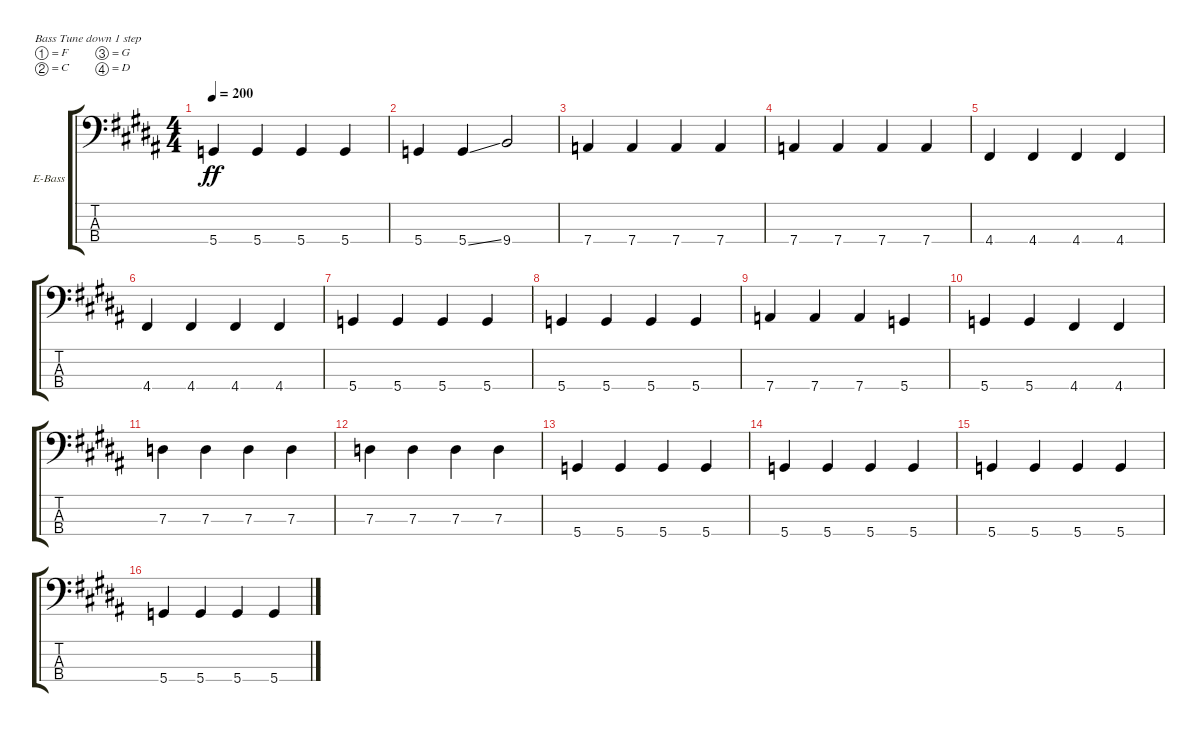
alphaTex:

\defaultSystemsLayout 4
\bracketExtendMode groupsimilarinstruments
\firstSystemTrackNameOrientation horizontal
\otherSystemsTrackNameOrientation horizontal
\track ("Bass" "E-Bass") {instrument electricbassfinger}
\staff {score tabs}
\tuning (F2 C2 G1 D1)
\ts (4 4)
\tempo 200
\clef f4
\ks b
5.4.4{dy ff} 5.4.4 5.4.4 5.4.4 |
5.4.4 5.4{ss}.4 9.4.2 |
7.4.4 7.4.4 7.4.4 7.4.4 |
7.4.4 7.4.4 7.4.4 7.4.4 |
4.4.4 4.4.4 4.4.4 4.4.4 |
4.4.4 4.4.4 4.4.4 4.4.4 |
5.4.4 5.4.4 5.4.4 5.4.4 |
5.4.4 5.4.4 5.4.4 5.4.4 |
7.4.4 7.4.4 7.4.4 5.4.4 |
5.4.4 5.4.4 4.4.4 4.4.4 |
7.3.4 7.3.4 7.3.4 7.3.4 |
7.3.4 7.3.4 7.3.4 7.3.4 |
5.4.4 5.4.4 5.4.4 5.4.4 |
5.4.4 5.4.4 5.4.4 5.4.4 |
5.4.4 5.4.4 5.4.4 5.4.4 |
5.4.4 5.4.4 5.4.4 5.4.4
